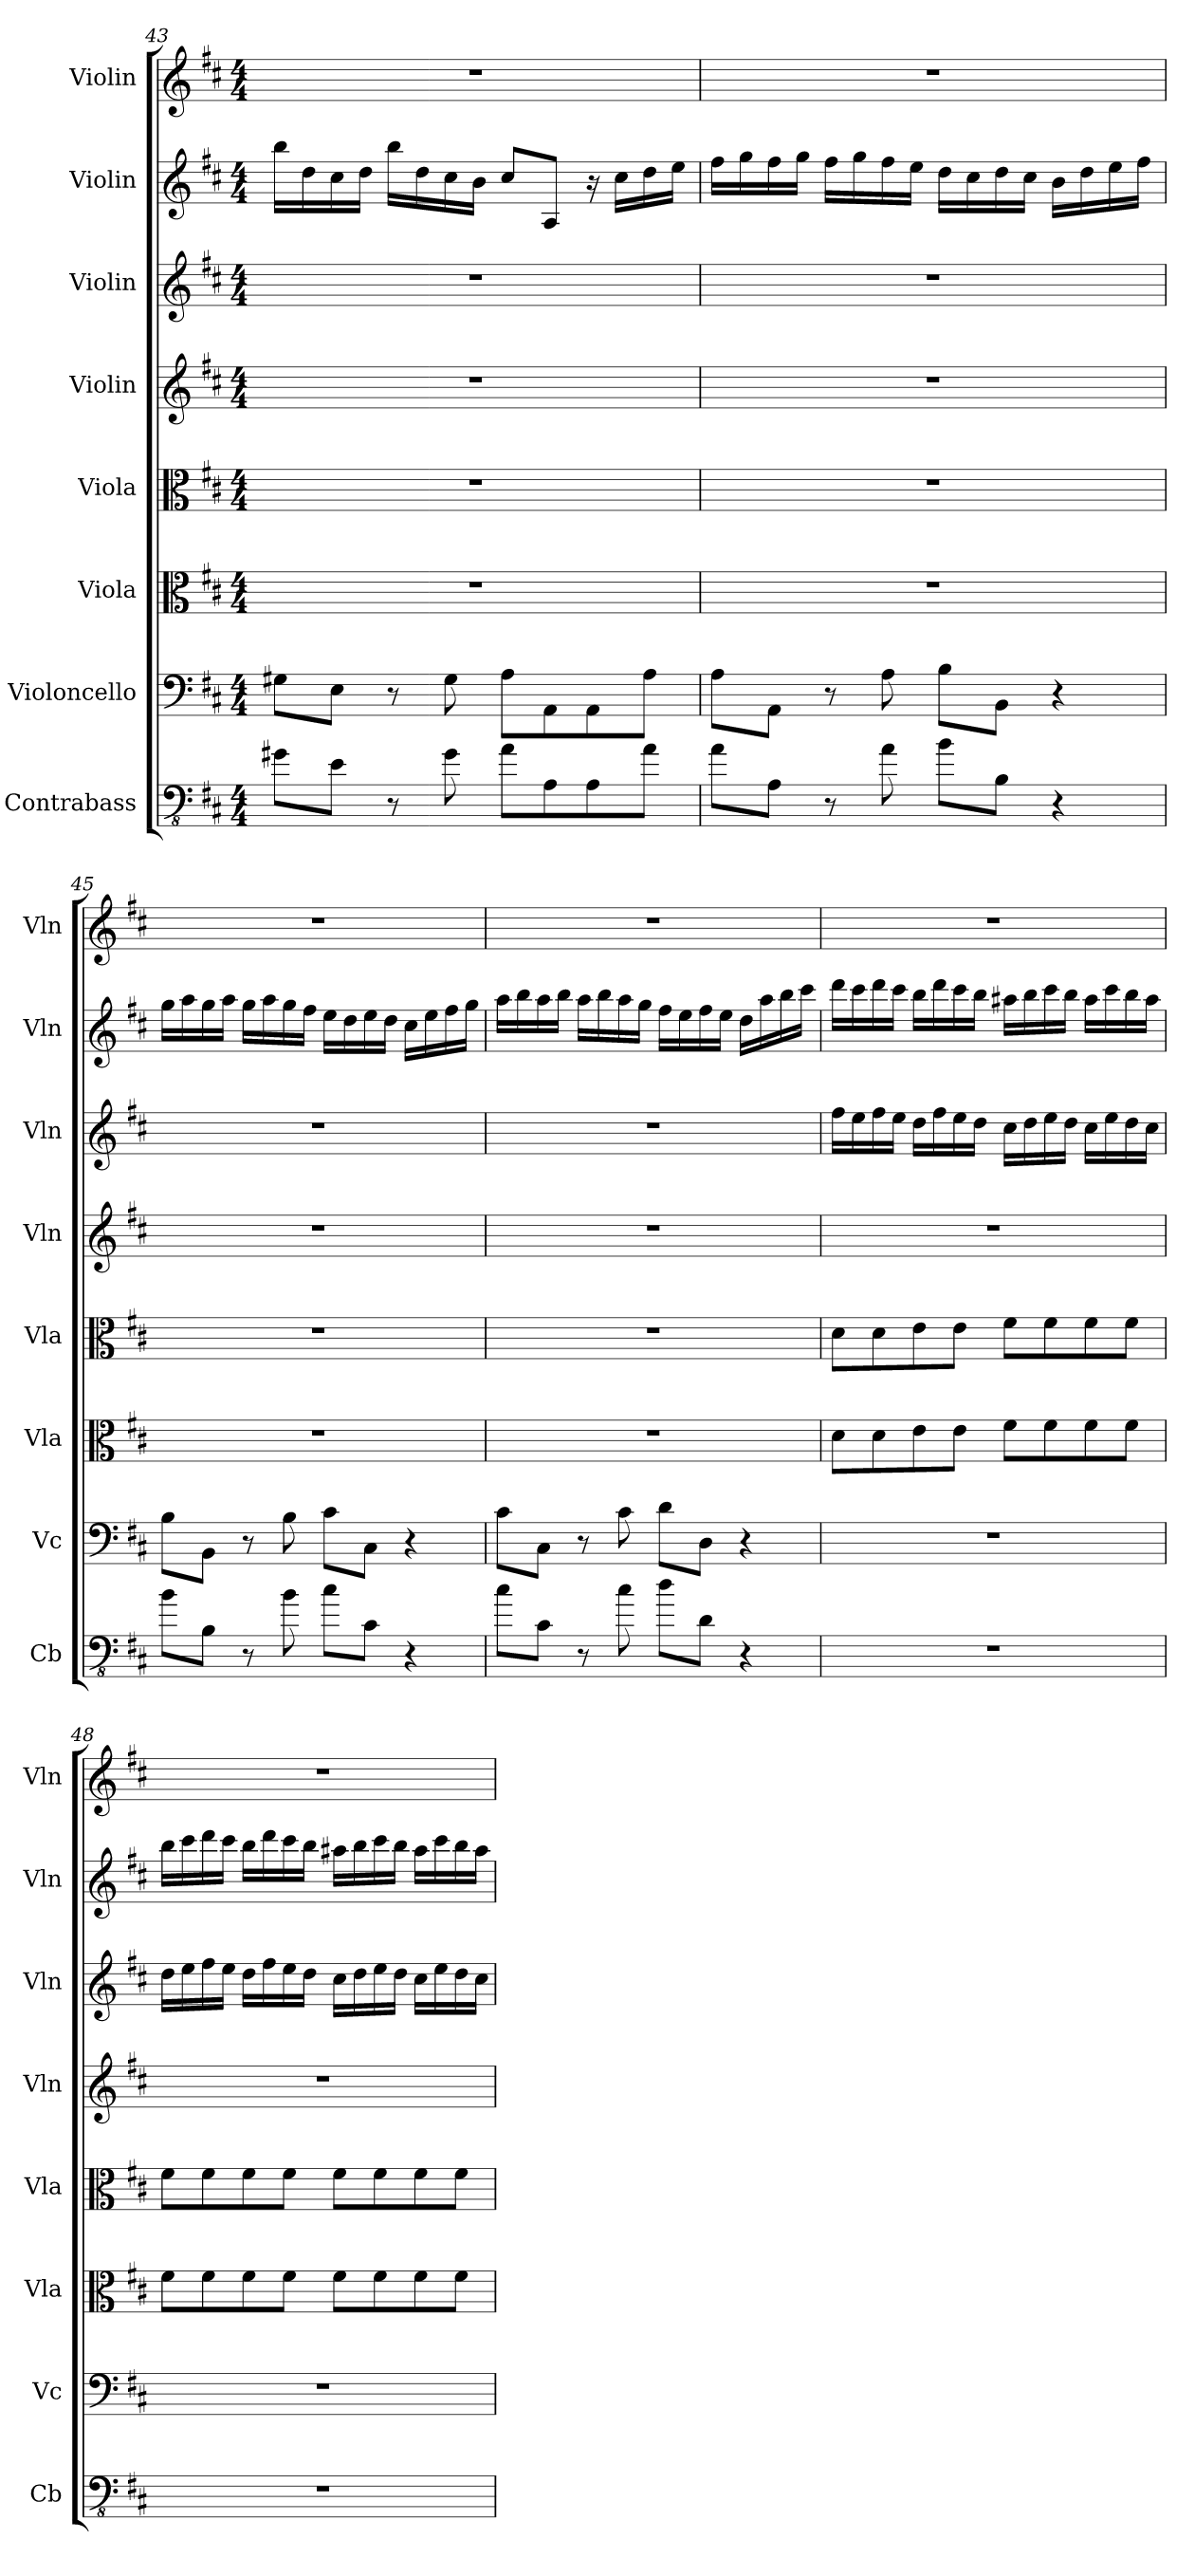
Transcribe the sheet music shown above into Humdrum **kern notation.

**kern	**kern	**kern	**kern	**kern	**kern	**kern	**kern
*part8	*part7	*part6	*part5	*part4	*part3	*part2	*part1
*staff8	*staff7	*staff6	*staff5	*staff4	*staff3	*staff2	*staff1
*I"Contrabass	*I"Violoncello	*I"Viola	*I"Viola	*I"Violin	*I"Violin	*I"Violin	*I"Violin
*I'Cb	*I'Vc	*I'Vla	*I'Vla	*I'Vln	*I'Vln	*I'Vln	*I'Vln
!!LO:PB:g=z
*clefFv4	*clefF4	*clefC3	*clefC3	*clefG2	*clefG2	*clefG2	*clefG2
*ITrd7c12	*	*	*	*	*	*	*
*k[f#c#]	*k[f#c#]	*k[f#c#]	*k[f#c#]	*k[f#c#]	*k[f#c#]	*k[f#c#]	*k[f#c#]
*M4/4	*M4/4	*M4/4	*M4/4	*M4/4	*M4/4	*M4/4	*M4/4
=43	=43	=43	=43	=43	=43	=43	=43
8GG#X\L	8G#X\L	1r	1r	1r	1r	16bb\LL	1r
.	.	.	.	.	.	16dd\	.
8EE\J	8E\J	.	.	.	.	16cc#\	.
.	.	.	.	.	.	16dd\JJ	.
8r	8r	.	.	.	.	16bb\LL	.
.	.	.	.	.	.	16dd\	.
8GG#\	8G#\	.	.	.	.	16cc#\	.
.	.	.	.	.	.	16b\JJ	.
8AA\L	8A\L	.	.	.	.	8cc#/L	.
8AAA\	8AA\	.	.	.	.	8A/J	.
8AAA\	8AA\	.	.	.	.	16r	.
.	.	.	.	.	.	16cc#\LL	.
8AA\J	8A\J	.	.	.	.	16dd\	.
.	.	.	.	.	.	16ee\JJ	.
=44	=44	=44	=44	=44	=44	=44	=44
8AA\L	8A\L	1r	1r	1r	1r	16ff#\LL	1r
.	.	.	.	.	.	16gg\	.
8AAA\J	8AA\J	.	.	.	.	16ff#\	.
.	.	.	.	.	.	16gg\JJ	.
8r	8r	.	.	.	.	16ff#\LL	.
.	.	.	.	.	.	16gg\	.
8AA\	8A\	.	.	.	.	16ff#\	.
.	.	.	.	.	.	16ee\JJ	.
8BB\L	8B\L	.	.	.	.	16dd\LL	.
.	.	.	.	.	.	16cc#\	.
8BBB\J	8BB\J	.	.	.	.	16dd\	.
.	.	.	.	.	.	16cc#\JJ	.
4r	4r	.	.	.	.	16b\LL	.
.	.	.	.	.	.	16dd\	.
.	.	.	.	.	.	16ee\	.
.	.	.	.	.	.	16ff#\JJ	.
=45	=45	=45	=45	=45	=45	=45	=45
8BB\L	8B\L	1r	1r	1r	1r	16gg\LL	1r
.	.	.	.	.	.	16aa\	.
8BBB\J	8BB\J	.	.	.	.	16gg\	.
.	.	.	.	.	.	16aa\JJ	.
8r	8r	.	.	.	.	16gg\LL	.
.	.	.	.	.	.	16aa\	.
8BB\	8B\	.	.	.	.	16gg\	.
.	.	.	.	.	.	16ff#\JJ	.
8C#\L	8c#\L	.	.	.	.	16ee\LL	.
.	.	.	.	.	.	16dd\	.
8CC#\J	8C#\J	.	.	.	.	16ee\	.
.	.	.	.	.	.	16dd\JJ	.
4r	4r	.	.	.	.	16cc#\LL	.
.	.	.	.	.	.	16ee\	.
.	.	.	.	.	.	16ff#\	.
.	.	.	.	.	.	16gg\JJ	.
!!LO:PB:g=z
=46	=46	=46	=46	=46	=46	=46	=46
8C#\L	8c#\L	1r	1r	1r	1r	16aa\LL	1r
.	.	.	.	.	.	16bb\	.
8CC#\J	8C#\J	.	.	.	.	16aa\	.
.	.	.	.	.	.	16bb\JJ	.
8r	8r	.	.	.	.	16aa\LL	.
.	.	.	.	.	.	16bb\	.
8C#\	8c#\	.	.	.	.	16aa\	.
.	.	.	.	.	.	16gg\JJ	.
8D\L	8d\L	.	.	.	.	16ff#\LL	.
.	.	.	.	.	.	16ee\	.
8DD\J	8D\J	.	.	.	.	16ff#\	.
.	.	.	.	.	.	16ee\JJ	.
4r	4r	.	.	.	.	16dd\LL	.
.	.	.	.	.	.	16aa\	.
.	.	.	.	.	.	16bb\	.
.	.	.	.	.	.	16ccc#\JJ	.
=47	=47	=47	=47	=47	=47	=47	=47
1r	1r	8d\L	8d\L	1r	16ff#\LL	16ddd\LL	1r
.	.	.	.	.	16ee\	16ccc#\	.
.	.	8d\	8d\	.	16ff#\	16ddd\	.
.	.	.	.	.	16ee\JJ	16ccc#\JJ	.
.	.	8e\	8e\	.	16dd\LL	16bb\LL	.
.	.	.	.	.	16ff#\	16ddd\	.
.	.	8e\J	8e\J	.	16ee\	16ccc#\	.
.	.	.	.	.	16dd\JJ	16bb\JJ	.
.	.	8f#\L	8f#\L	.	16cc#\LL	16aa#X\LL	.
.	.	.	.	.	16dd\	16bb\	.
.	.	8f#\	8f#\	.	16ee\	16ccc#\	.
.	.	.	.	.	16dd\JJ	16bb\JJ	.
.	.	8f#\	8f#\	.	16cc#\LL	16aa#\LL	.
.	.	.	.	.	16ee\	16ccc#\	.
.	.	8f#\J	8f#\J	.	16dd\	16bb\	.
.	.	.	.	.	16cc#\JJ	16aa#\JJ	.
!!LO:PB:g=z
=48	=48	=48	=48	=48	=48	=48	=48
1r	1r	8f#\L	8f#\L	1r	16dd\LL	16bb\LL	1r
.	.	.	.	.	16ee\	16ccc#\	.
.	.	8f#\	8f#\	.	16ff#\	16ddd\	.
.	.	.	.	.	16ee\JJ	16ccc#\JJ	.
.	.	8f#\	8f#\	.	16dd\LL	16bb\LL	.
.	.	.	.	.	16ff#\	16ddd\	.
.	.	8f#\J	8f#\J	.	16ee\	16ccc#\	.
.	.	.	.	.	16dd\JJ	16bb\JJ	.
.	.	8f#\L	8f#\L	.	16cc#\LL	16aa#X\LL	.
.	.	.	.	.	16dd\	16bb\	.
.	.	8f#\	8f#\	.	16ee\	16ccc#\	.
.	.	.	.	.	16dd\JJ	16bb\JJ	.
.	.	8f#\	8f#\	.	16cc#\LL	16aa#\LL	.
.	.	.	.	.	16ee\	16ccc#\	.
.	.	8f#\J	8f#\J	.	16dd\	16bb\	.
.	.	.	.	.	16cc#\JJ	16aa#\JJ	.
=	=	=	=	=	=	=	=
*-	*-	*-	*-	*-	*-	*-	*-
